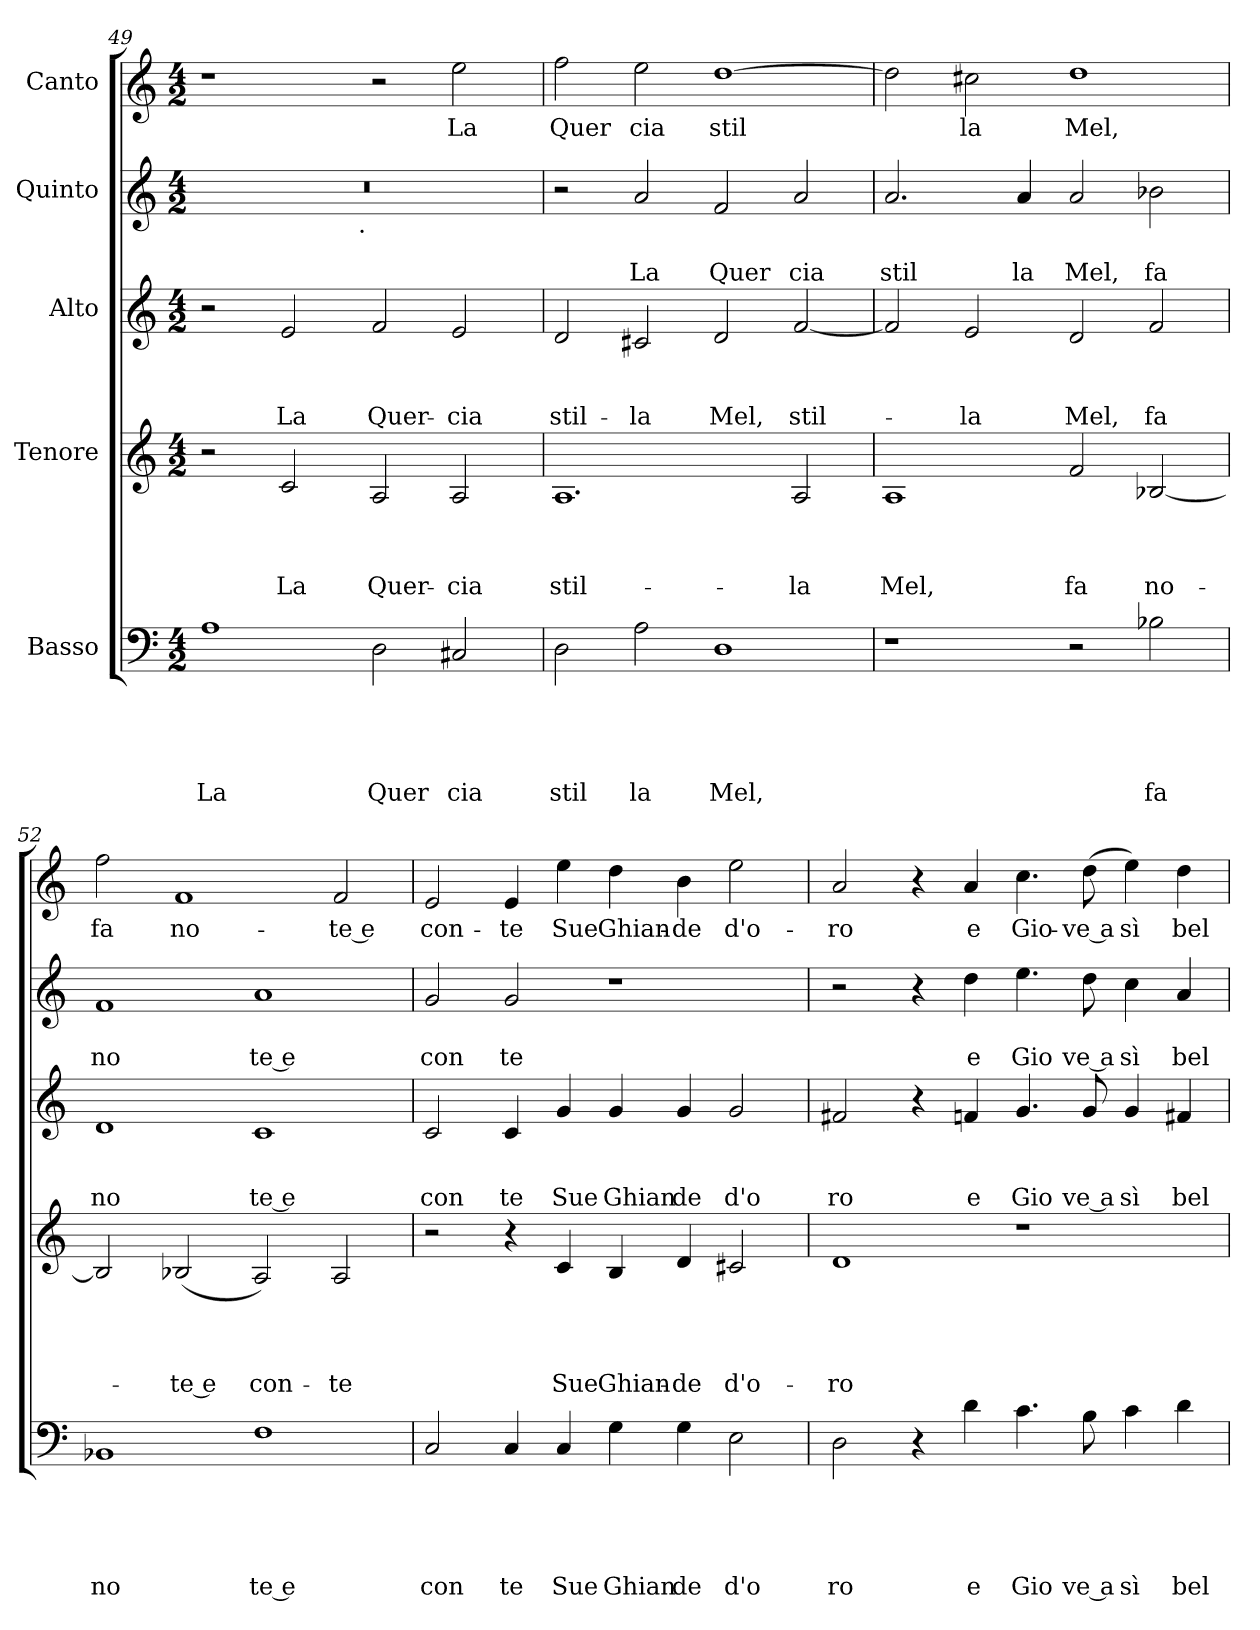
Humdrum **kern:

**kern	**text	**text	**text	**text	**text	**kern	**text	**text	**text	**text	**kern	**text	**text	**text	**kern	**text	**text	**kern	**text
*part5	*part5	*part5	*part5	*part5	*part5	*part4	*part4	*part4	*part4	*part4	*part3	*part3	*part3	*part3	*part2	*part2	*part2	*part1	*part1
*staff5	*staff5	*staff5	*staff5	*staff5	*staff5	*staff4	*staff4	*staff4	*staff4	*staff4	*staff3	*staff3	*staff3	*staff3	*staff2	*staff2	*staff2	*staff1	*staff1
*I"Basso	*	*	*	*	*	*I"Tenore	*	*	*	*	*I"Alto	*	*	*	*I"Quinto	*	*	*I"Canto	*
*clefF4	*	*	*	*	*	*clefG2	*	*	*	*	*clefG2	*	*	*	*clefG2	*	*	*clefG2	*
*k[]	*	*	*	*	*	*k[]	*	*	*	*	*k[]	*	*	*	*k[]	*	*	*k[]	*
*C:	*	*	*	*	*	*C:	*	*	*	*	*C:	*	*	*	*C:	*	*	*C:	*
*M4/2	*	*	*	*	*	*M4/2	*	*	*	*	*M4/2	*	*	*	*M4/2	*	*	*M4/2	*
=49	=49	=49	=49	=49	=49	=49	=49	=49	=49	=49	=49	=49	=49	=49	=49	=49	=49	=49	=49
!	!	!	!	!	!LO:LY:b	!	!	!	!	!	!	!	!	!	!	!	!	!	!
*	*	*	*	*	*	*	*	*	*	*	*	*	*	*	*^	*	*	*	*
1A	.	.	.	.	La	2r	.	.	.	.	2r	.	.	.	0r	2ryy	.	.	1r	.
!	!	!	!	!	!	!	!	!	!	!LO:LY:b	!	!	!	!LO:LY:b	!	!	!	!	!	!
.	.	.	.	.	.	2c/	.	.	.	La	2e/	.	.	La	.	4...ryy	.	.	.	.
!	!	!	!	!	!	!	!	!	!	!	!	!	!	!	!	!LO:TX:b:t=.	!	!	!	!
.	.	.	.	.	.	.	.	.	.	.	.	.	.	.	.	1ryy	.	.	.	.
!	!	!	!	!	!LO:LY:b	!	!	!	!	!LO:LY:b	!	!	!	!LO:LY:b	!	!	!	!	!	!
2D\	.	.	.	.	Quer	2A/	.	.	.	Quer-	2f/	.	.	Quer-	.	.	.	.	2r	.
!	!	!	!	!	!LO:LY:b	!	!	!	!	!LO:LY:b	!	!	!	!LO:LY:b	!	!	!	!	!	!LO:LY:b
2C#X/	.	.	.	.	cia	2A/	.	.	.	-cia	2e/	.	.	-cia	.	.	.	.	2ee\	La
.	.	.	.	.	.	.	.	.	.	.	.	.	.	.	.	32ryy	.	.	.	.
=50	=50	=50	=50	=50	=50	=50	=50	=50	=50	=50	=50	=50	=50	=50	=50	=50	=50	=50	=50	=50
!	!	!	!	!	!LO:LY:b	!	!	!	!	!LO:LY:b	!	!	!	!LO:LY:b	!	!	!	!	!	!LO:LY:b
*	*	*	*	*	*	*	*	*	*	*	*	*	*	*	*v	*v	*	*	*	*
2D\	.	.	.	.	stil	1.A	.	.	.	stil-	2d/	.	.	stil-	2r	.	.	2ff\	Quer
!	!	!	!	!	!LO:LY:b	!	!	!	!	!	!	!	!	!LO:LY:b	!	!	!LO:LY:b	!	!LO:LY:b
2A\	.	.	.	.	la	.	.	.	.	.	2c#X/	.	.	-la	2a/	.	La	2ee\	cia
!	!	!	!	!	!LO:LY:b	!	!	!	!	!	!	!	!	!LO:LY:b	!	!	!LO:LY:b	!	!LO:LY:b
1D	.	.	.	.	Mel,	.	.	.	.	.	2d/	.	.	Mel,	2f/	.	Quer	[>1dd	stil
!	!	!	!	!	!	!	!	!	!	!LO:LY:b	!	!	!	!LO:LY:b	!	!	!LO:LY:b	!	!
.	.	.	.	.	.	2A/	.	.	.	-la	[>2f/	.	.	stil-	2a/	.	cia	.	.
!!LO:PB:g=z
=51	=51	=51	=51	=51	=51	=51	=51	=51	=51	=51	=51	=51	=51	=51	=51	=51	=51	=51	=51
!	!	!	!	!	!	!	!	!	!	!LO:LY:b	!	!	!	!	!	!	!LO:LY:b	!	!
1r	.	.	.	.	.	1A	.	.	.	Mel,	2f/]	.	.	.	2.a/	.	stil	2dd\]	.
!	!	!	!	!	!	!	!	!	!	!	!	!	!	!LO:LY:b	!	!	!	!	!LO:LY:b
.	.	.	.	.	.	.	.	.	.	.	2e/	.	.	-la	.	.	.	2cc#X\	la
!	!	!	!	!	!	!	!	!	!	!	!	!	!	!	!	!	!LO:LY:b	!	!
.	.	.	.	.	.	.	.	.	.	.	.	.	.	.	4a/	.	la	.	.
!	!	!	!	!	!	!	!	!	!	!LO:LY:b	!	!	!	!LO:LY:b	!	!	!LO:LY:b	!	!LO:LY:b
2r	.	.	.	.	.	2f/	.	.	.	fa	2d/	.	.	Mel,	2a/	.	Mel,	1dd	Mel,
!	!	!	!	!	!LO:LY:b	!	!	!	!	!LO:LY:b	!	!	!	!LO:LY:b	!	!	!LO:LY:b	!	!
2B-X\	.	.	.	.	fa	[<2B-X/	.	.	.	no-	2f/	.	.	fa	2b-X\	.	fa	.	.
=52	=52	=52	=52	=52	=52	=52	=52	=52	=52	=52	=52	=52	=52	=52	=52	=52	=52	=52	=52
!	!	!	!	!	!LO:LY:b	!	!	!	!	!	!	!	!	!LO:LY:b	!	!	!LO:LY:b	!	!LO:LY:b
1BB-X	.	.	.	.	no	2B-/]	.	.	.	.	1d	.	.	no	1f	.	no	2ff\	fa
!	!	!	!	!	!	!	!	!	!	!LO:LY:b:rj	!	!	!	!	!	!	!	!	!LO:LY:b
.	.	.	.	.	.	(<2B-X/	.	.	.	-te e	.	.	.	.	.	.	.	1f	no-
!	!	!	!	!	!LO:LY:b:rj	!	!	!	!	!LO:LY:b	!	!	!	!LO:LY:b:rj	!	!	!LO:LY:b:rj	!	!
1F	.	.	.	.	te e	2A/)	.	.	.	con-	1c	.	.	te e	1a	.	te e	.	.
!	!	!	!	!	!	!	!	!	!	!LO:LY:b	!	!	!	!	!	!	!	!	!LO:LY:b:rj
.	.	.	.	.	.	2A/	.	.	.	-te	.	.	.	.	.	.	.	2f/	-te e
=53	=53	=53	=53	=53	=53	=53	=53	=53	=53	=53	=53	=53	=53	=53	=53	=53	=53	=53	=53
!	!	!	!	!	!LO:LY:b	!	!	!	!	!	!	!	!	!LO:LY:b	!	!	!LO:LY:b	!	!LO:LY:b
2C/	.	.	.	.	con	2r	.	.	.	.	2c/	.	.	con	2g/	.	con	2e/	con-
!	!	!	!	!	!LO:LY:b	!	!	!	!	!	!	!	!	!LO:LY:b	!	!	!LO:LY:b	!	!LO:LY:b
4C/	.	.	.	.	te	4r	.	.	.	.	4c/	.	.	te	2g/	.	te	4e/	-te
!	!	!	!	!	!LO:LY:b	!	!	!	!	!LO:LY:b	!	!	!	!LO:LY:b	!	!	!	!	!LO:LY:b
4C/	.	.	.	.	Sue	4c/	.	.	.	Sue	4g/	.	.	Sue	.	.	.	4ee\	Sue
!	!	!	!	!	!LO:LY:b	!	!	!	!	!LO:LY:b	!	!	!	!LO:LY:b	!	!	!	!	!LO:LY:b
4G\	.	.	.	.	Ghian	4B/	.	.	.	Ghian-	4g/	.	.	Ghian	1r	.	.	4dd\	Ghian-
!	!	!	!	!	!LO:LY:b	!	!	!	!	!LO:LY:b	!	!	!	!LO:LY:b	!	!	!	!	!LO:LY:b
4G\	.	.	.	.	de	4d/	.	.	.	-de	4g/	.	.	de	.	.	.	4b\	-de
!	!	!	!	!	!LO:LY:b	!	!	!	!	!LO:LY:b	!	!	!	!LO:LY:b	!	!	!	!	!LO:LY:b
2E\	.	.	.	.	d'o	2c#X/	.	.	.	d'o-	2g/	.	.	d'o	.	.	.	2ee\	d'o-
=54	=54	=54	=54	=54	=54	=54	=54	=54	=54	=54	=54	=54	=54	=54	=54	=54	=54	=54	=54
!	!	!	!	!	!LO:LY:b	!	!	!	!	!LO:LY:b	!	!	!	!LO:LY:b	!	!	!	!	!LO:LY:b
2D\	.	.	.	.	ro	1d	.	.	.	-ro	2f#X/	.	.	ro	2r	.	.	2a/	-ro
4r	.	.	.	.	.	.	.	.	.	.	4r	.	.	.	4r	.	.	4r	.
!	!	!	!	!	!LO:LY:b	!	!	!	!	!	!	!	!	!LO:LY:b	!	!	!LO:LY:b	!	!LO:LY:b
4d\	.	.	.	.	e	.	.	.	.	.	4fn/	.	.	e	4dd\	.	e	4a/	e
!	!	!	!	!	!LO:LY:b	!	!	!	!	!	!	!	!	!LO:LY:b	!	!	!LO:LY:b	!	!LO:LY:b
4.c\	.	.	.	.	Gio	1r	.	.	.	.	4.g/	.	.	Gio	4.ee\	.	Gio	4.cc\	Gio-
!	!	!	!	!	!LO:LY:b:rj	!	!	!	!	!	!	!	!	!LO:LY:b:rj	!	!	!LO:LY:b:rj	!	!LO:LY:b:rj
8B\	.	.	.	.	ve a	.	.	.	.	.	8g/	.	.	ve a	8dd\	.	ve a	(<8dd\	-ve a
!	!	!	!	!	!LO:LY:b	!	!	!	!	!	!	!	!	!LO:LY:b	!	!	!LO:LY:b	!	!LO:LY:b
4c\	.	.	.	.	sì	.	.	.	.	.	4g/	.	.	sì	4cc\	.	sì	4ee\)	sì
!	!	!	!	!	!LO:LY:b	!	!	!	!	!	!	!	!	!LO:LY:b	!	!	!LO:LY:b	!	!LO:LY:b
4d\	.	.	.	.	bel	.	.	.	.	.	4f#X/	.	.	bel	4a/	.	bel	4dd\	bel
=	=	=	=	=	=	=	=	=	=	=	=	=	=	=	=	=	=	=	=
*-	*-	*-	*-	*-	*-	*-	*-	*-	*-	*-	*-	*-	*-	*-	*-	*-	*-	*-	*-
